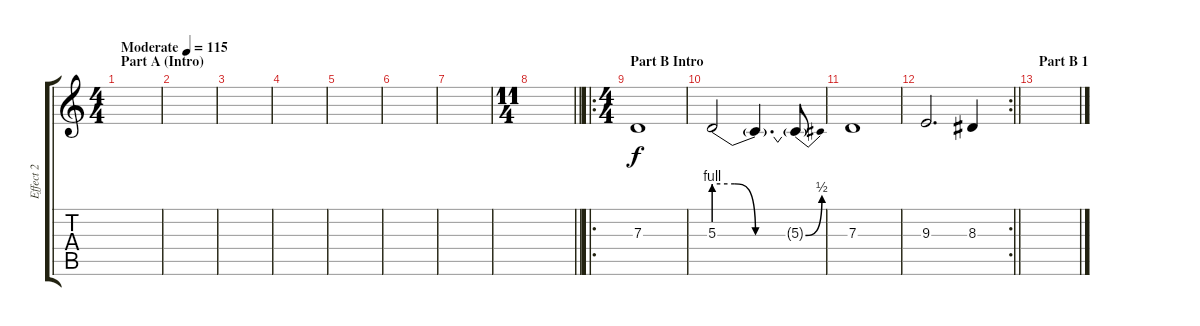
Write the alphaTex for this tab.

\track ("Effect 2" "Effect 2") {instrument pad7halo}
\staff {score tabs}
\tuning (E4 B3 G3 D3 A2 E2) {hide}
\ts (4 4)
\section ("" "Part A (Intro)")
\tempo (115 "Moderate")
\clef g2
\ks c
|
|
|
|
|
|
|
\ts (11 4)
\barLineRight lightlight
|
\ro
\ts (4 4)
\section ("" "Part B Intro")
7.3.1 |
5.3{be (custom 0 4 15 4 30 0 45 0 60 0)}.2 5.3{t}.4{d} 5.3{be (bend 0 0 60 2) t}.8 |
7.3.1 |
\rc 2
\barLineRight lightlight
9.3.2{d} 8.3.4 |
\section ("" "Part B 1")
